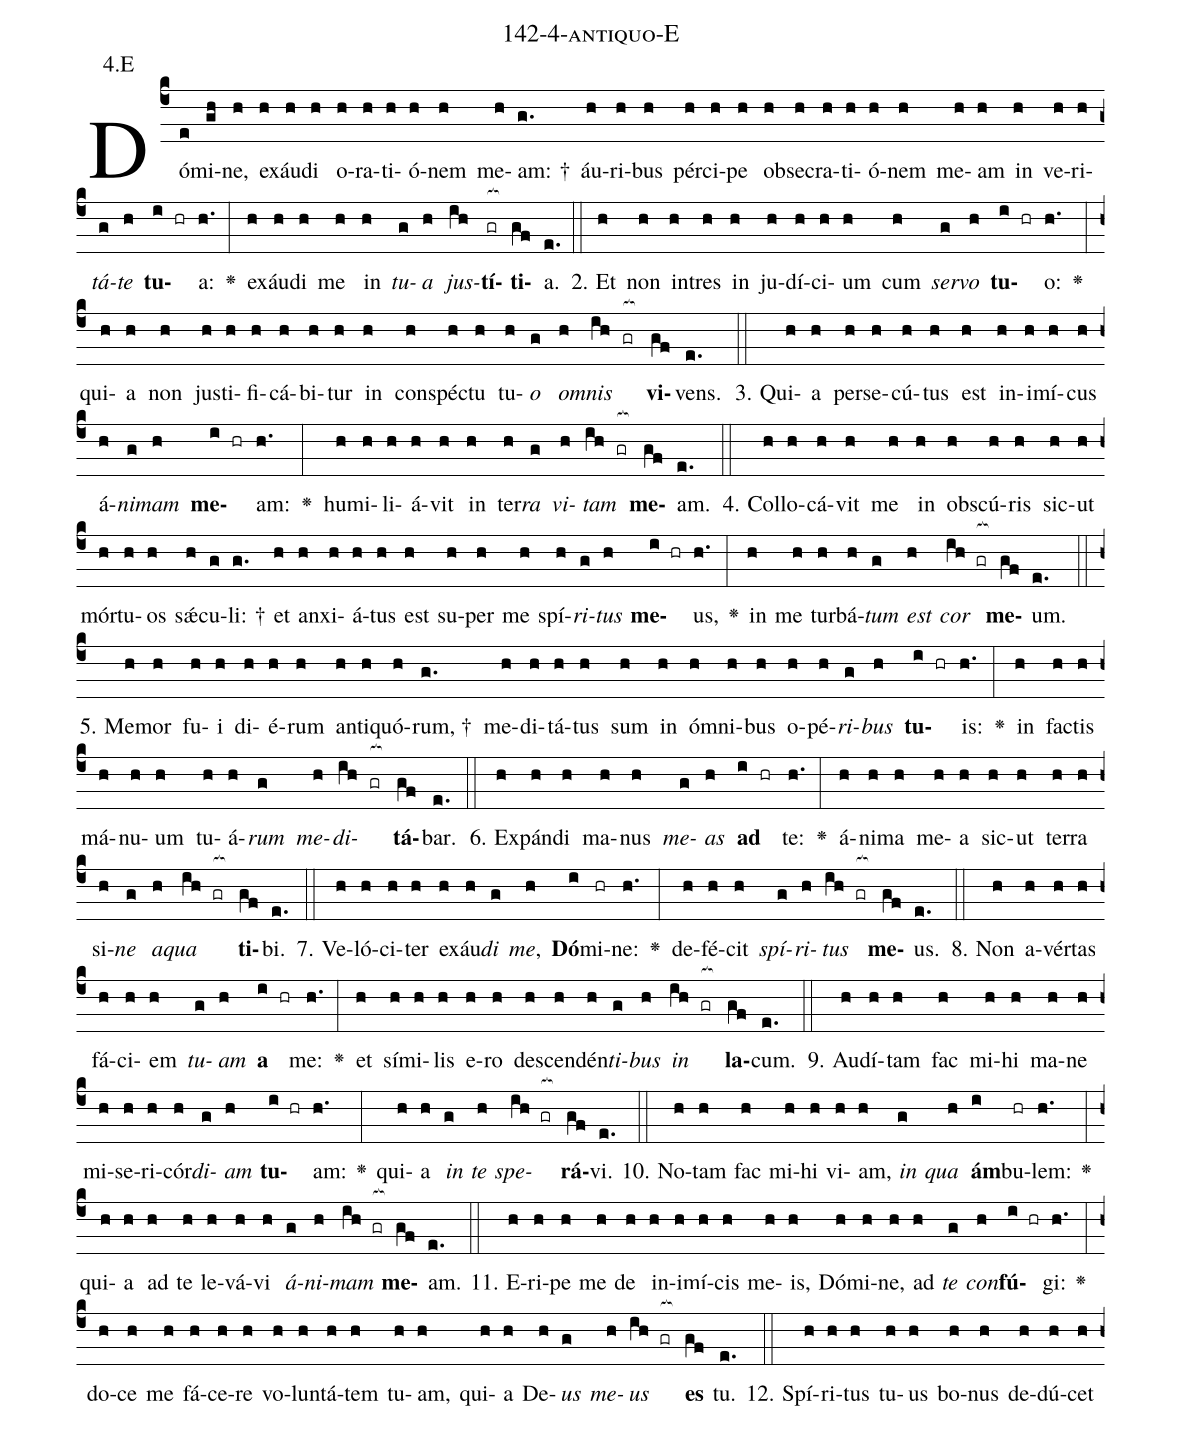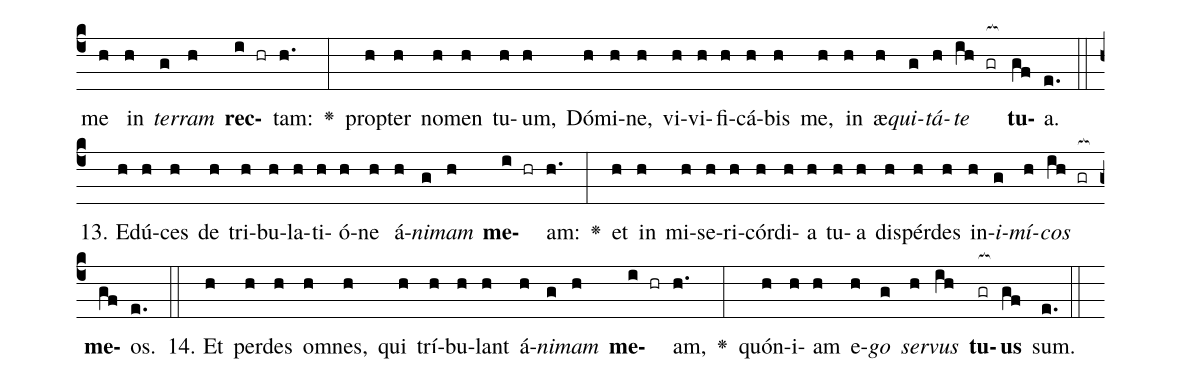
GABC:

name: 142-4-antiquo-E;
annotation: 4.E;
%%
(c4)Dó(e)mi(gh)ne,(h) ex(h)áu(h)di(h) o(h)ra(h)ti(h)ó(h)nem(h) me(h)am: †(g.) áu(h)ri(h)bus(h) pér(h)ci(h)pe(h) ob(h)se(h)cra(h)ti(h)ó(h)nem(h) me(h)am(h) in(h) ve(h)ri(h)<i>tá</i>(g)<i>te</i>(h) <b>tu</b>(i hr)a:(h.) <v>\greheightstar</v>(:) ex(h)áu(h)di(h) me(h) in(h) <i>tu</i>(g)<i>a</i>(h) <i>jus</i>(ih)<b>tí</b>(gr[ocb:1{])<b>ti</b>(gf[ocb:0}])a.(e.) (::)
2. Et(h) non(h) in(h)tres(h) in(h) ju(h)dí(h)ci(h)um(h) cum(h) <i>ser</i>(g)<i>vo</i>(h) <b>tu</b>(i hr)o:(h.) <v>\greheightstar</v>(:) qui(h)a(h) non(h) jus(h)ti(h)fi(h)cá(h)bi(h)tur(h) in(h) con(h)spéc(h)tu(h) tu(h)<i>o</i>(g) <i>om</i>(h)<i>nis</i>(ih gr[ocb:1{]) <b>vi</b>(gf[ocb:0}])vens.(e.) (::)
3. Qui(h)a(h) per(h)se(h)cú(h)tus(h) est(h) in(h)i(h)mí(h)cus(h) á(h)<i>ni</i>(g)<i>mam</i>(h) <b>me</b>(i hr)am:(h.) <v>\greheightstar</v>(:) hu(h)mi(h)li(h)á(h)vit(h) in(h) ter(h)<i>ra</i>(g) <i>vi</i>(h)<i>tam</i>(ih gr[ocb:1{]) <b>me</b>(gf[ocb:0}])am.(e.) (::)
4. Col(h)lo(h)cá(h)vit(h) me(h) in(h) obs(h)cú(h)ris(h) sic(h)ut(h) mór(h)tu(h)os(h) sǽ(h)cu(g)li: †(g.) et(h) an(h)xi(h)á(h)tus(h) est(h) su(h)per(h) me(h) spí(h)<i>ri</i>(g)<i>tus</i>(h) <b>me</b>(i hr)us,(h.) <v>\greheightstar</v>(:) in(h) me(h) tur(h)bá(h)<i>tum</i>(g) <i>est</i>(h) <i>cor</i>(ih gr[ocb:1{]) <b>me</b>(gf[ocb:0}])um.(e.) (::)
5. Me(h)mor(h) fu(h)i(h) di(h)é(h)rum(h) an(h)ti(h)quó(h)rum, †(g.) me(h)di(h)tá(h)tus(h) sum(h) in(h) óm(h)ni(h)bus(h) o(h)pé(h)<i>ri</i>(g)<i>bus</i>(h) <b>tu</b>(i hr)is:(h.) <v>\greheightstar</v>(:) in(h) fac(h)tis(h) má(h)nu(h)um(h) tu(h)á(h)<i>rum</i>(g) <i>me</i>(h)<i>di</i>(ih gr[ocb:1{])<b>tá</b>(gf[ocb:0}])bar.(e.) (::)
6. Ex(h)pán(h)di(h) ma(h)nus(h) <i>me</i>(g)<i>as</i>(h) <b>ad</b>(i hr) te:(h.) <v>\greheightstar</v>(:) á(h)ni(h)ma(h) me(h)a(h) sic(h)ut(h) ter(h)ra(h) si(h)<i>ne</i>(g) <i>a</i>(h)<i>qua</i>(ih gr[ocb:1{]) <b>ti</b>(gf[ocb:0}])bi.(e.) (::)
7. Ve(h)ló(h)ci(h)ter(h) ex(h)áu(h)<i>di</i>(g) <i>me</i>,(h) <b>Dó</b>(i)mi(hr)ne:(h.) <v>\greheightstar</v>(:) de(h)fé(h)cit(h) <i>spí</i>(g)<i>ri</i>(h)<i>tus</i>(ih gr[ocb:1{]) <b>me</b>(gf[ocb:0}])us.(e.) (::)
8. Non(h) a(h)vér(h)tas(h) fá(h)ci(h)em(h) <i>tu</i>(g)<i>am</i>(h) <b>a</b>(i hr) me:(h.) <v>\greheightstar</v>(:) et(h) sí(h)mi(h)lis(h) e(h)ro(h) de(h)scen(h)dén(h)<i>ti</i>(g)<i>bus</i>(h) <i>in</i>(ih gr[ocb:1{]) <b>la</b>(gf[ocb:0}])cum.(e.) (::)
9. Au(h)dí(h)tam(h) fac(h) mi(h)hi(h) ma(h)ne(h) mi(h)se(h)ri(h)cór(h)<i>di</i>(g)<i>am</i>(h) <b>tu</b>(i hr)am:(h.) <v>\greheightstar</v>(:) qui(h)a(h) <i>in</i>(g) <i>te</i>(h) <i>spe</i>(ih gr[ocb:1{])<b>rá</b>(gf[ocb:0}])vi.(e.) (::)
10. No(h)tam(h) fac(h) mi(h)hi(h) vi(h)am,(h) <i>in</i>(g) <i>qua</i>(h) <b>ám</b>(i)bu(hr)lem:(h.) <v>\greheightstar</v>(:) qui(h)a(h) ad(h) te(h) le(h)vá(h)vi(h) <i>á</i>(g)<i>ni</i>(h)<i>mam</i>(ih gr[ocb:1{]) <b>me</b>(gf[ocb:0}])am.(e.) (::)
11. E(h)ri(h)pe(h) me(h) de(h) in(h)i(h)mí(h)cis(h) me(h)is,(h) Dó(h)mi(h)ne,(h) ad(h) <i>te</i>(g) <i>con</i>(h)<b>fú</b>(i hr)gi:(h.) <v>\greheightstar</v>(:) do(h)ce(h) me(h) fá(h)ce(h)re(h) vo(h)lun(h)tá(h)tem(h) tu(h)am,(h) qui(h)a(h) De(h)<i>us</i>(g) <i>me</i>(h)<i>us</i>(ih gr[ocb:1{]) <b>es</b>(gf[ocb:0}]) tu.(e.) (::)
12. Spí(h)ri(h)tus(h) tu(h)us(h) bo(h)nus(h) de(h)dú(h)cet(h) me(h) in(h) <i>ter</i>(g)<i>ram</i>(h) <b>rec</b>(i hr)tam:(h.) <v>\greheightstar</v>(:) prop(h)ter(h) no(h)men(h) tu(h)um,(h) Dó(h)mi(h)ne,(h) vi(h)vi(h)fi(h)cá(h)bis(h) me,(h) in(h) æ(h)<i>qui</i>(g)<i>tá</i>(h)<i>te</i>(ih gr[ocb:1{]) <b>tu</b>(gf[ocb:0}])a.(e.) (::)
13. E(h)dú(h)ces(h) de(h) tri(h)bu(h)la(h)ti(h)ó(h)ne(h) á(h)<i>ni</i>(g)<i>mam</i>(h) <b>me</b>(i hr)am:(h.) <v>\greheightstar</v>(:) et(h) in(h) mi(h)se(h)ri(h)cór(h)di(h)a(h) tu(h)a(h) dis(h)pér(h)des(h) in(h)<i>i</i>(g)<i>mí</i>(h)<i>cos</i>(ih gr[ocb:1{]) <b>me</b>(gf[ocb:0}])os.(e.) (::)
14. Et(h) per(h)des(h) om(h)nes,(h) qui(h) trí(h)bu(h)lant(h) á(h)<i>ni</i>(g)<i>mam</i>(h) <b>me</b>(i hr)am,(h.) <v>\greheightstar</v>(:) quón(h)i(h)am(h) e(h)<i>go</i>(g) <i>ser</i>(h)<i>vus</i>(ih) <b>tu</b>(gr[ocb:1{])<b>us</b>(gf[ocb:0}]) sum.(e.) (::)
